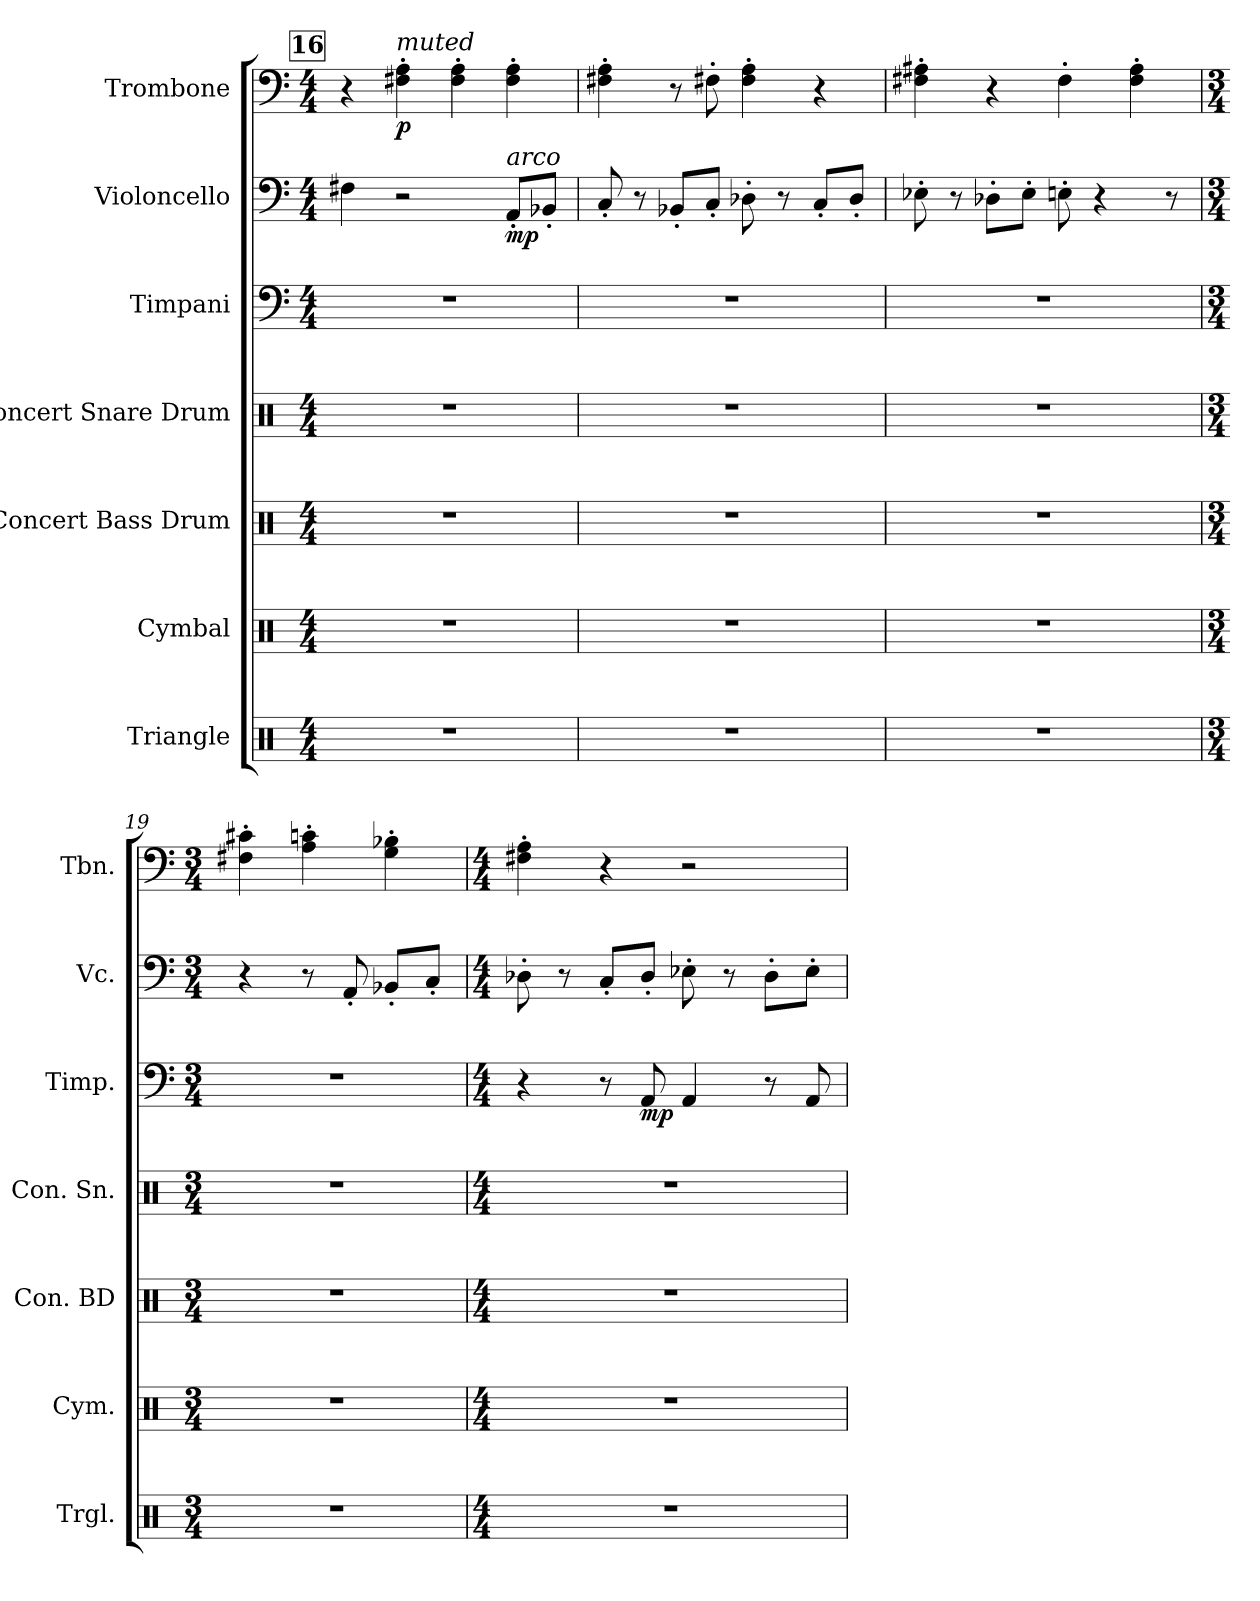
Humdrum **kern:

**kern	**kern	**kern	**kern	**kern	**dynam	**kern	**dynam	**kern	**dynam
*part7	*part6	*part5	*part4	*part3	*part3	*part2	*part2	*part1	*part1
*staff7	*staff6	*staff5	*staff4	*staff3	*staff3	*staff2	*staff2	*staff1	*staff1
*I"Triangle	*I"Cymbal	*I"Concert Bass Drum	*I"Concert Snare Drum	*I"Timpani	*	*I"Violoncello	*	*I"Trombone	*
*I'Trgl.	*I'Cym.	*I'Con. BD	*I'Con. Sn.	*I'Timp.	*	*I'Vc.	*	*I'Tbn.	*
*clefX	*clefX	*clefX	*clefX	*clefF4	*	*clefF4	*	*clefF4	*
*k[]	*k[]	*k[]	*k[]	*k[]	*	*k[]	*	*k[]	*
*M4/4	*M4/4	*M4/4	*M4/4	*M4/4	*	*M4/4	*	*M4/4	*
!!LO:REH:place=s1:a:B:fs=14:t=16
=16	=16	=16	=16	=16	=16	=16	=16	=16	=16
1r	1r	1r	1r	1r	.	4F#X\	.	4r	.
!	!	!	!	!	!	!	!	!LO:TX:a:i:t=muted	!
!	!	!	!	!	!	!	!	!	!LO:DY:b
.	.	.	.	.	.	2r	.	4F#X\' 4A\'	p
.	.	.	.	.	.	.	.	4F#\' 4A\'	.
!	!	!	!	!	!	!LO:TX:a:i:t=arco	!	!	!
!	!	!	!	!	!	!	!LO:DY:b	!	!
.	.	.	.	.	.	8AA'/L	mp	4F#\' 4A\'	.
.	.	.	.	.	.	8BB-X'/J	.	.	.
!!LO:PB:g=z
=17	=17	=17	=17	=17	=17	=17	=17	=17	=17
1r	1r	1r	1r	1r	.	8C'/	.	4F#X\' 4A\'	.
.	.	.	.	.	.	8r	.	.	.
.	.	.	.	.	.	8BB-X'/L	.	8r	.
.	.	.	.	.	.	8C'/J	.	8F#X'\	.
.	.	.	.	.	.	8D-X'\	.	4F#\' 4A\'	.
.	.	.	.	.	.	8r	.	.	.
.	.	.	.	.	.	8C'/L	.	4r	.
.	.	.	.	.	.	8D-'/J	.	.	.
=18	=18	=18	=18	=18	=18	=18	=18	=18	=18
1r	1r	1r	1r	1r	.	8E-X'\	.	4F#X\' 4A#X\'	.
.	.	.	.	.	.	8r	.	.	.
.	.	.	.	.	.	8D-X'\L	.	4r	.
.	.	.	.	.	.	8E-'\J	.	.	.
.	.	.	.	.	.	8En'\	.	4F#'\	.
.	.	.	.	.	.	4r	.	.	.
.	.	.	.	.	.	.	.	4F#\' 4A#\'	.
.	.	.	.	.	.	8r	.	.	.
=19	=19	=19	=19	=19	=19	=19	=19	=19	=19
*M3/4	*M3/4	*M3/4	*M3/4	*M3/4	*	*M3/4	*	*M3/4	*
2.r	2.r	2.r	2.r	2.r	.	4r	.	4F#X\' 4c#X\'	.
.	.	.	.	.	.	8r	.	4A\' 4cn\'	.
.	.	.	.	.	.	8AA'/	.	.	.
.	.	.	.	.	.	8BB-X'/L	.	4G\' 4B-X\'	.
.	.	.	.	.	.	8C'/J	.	.	.
=20	=20	=20	=20	=20	=20	=20	=20	=20	=20
*M4/4	*M4/4	*M4/4	*M4/4	*M4/4	*	*M4/4	*	*M4/4	*
1r	1r	1r	1r	4r	.	8D-X'\	.	4F#X\' 4A\'	.
.	.	.	.	.	.	8r	.	.	.
.	.	.	.	8r	.	8C'/L	.	4r	.
!	!	!	!	!	!LO:DY:b	!	!	!	!
.	.	.	.	8AA/	mp	8D-'/J	.	.	.
.	.	.	.	4AA/	.	8E-X'\	.	2r	.
.	.	.	.	.	.	8r	.	.	.
.	.	.	.	8r	.	8D-'\L	.	.	.
.	.	.	.	8AA/	.	8E-'\J	.	.	.
=	=	=	=	=	=	=	=	=	=
*-	*-	*-	*-	*-	*-	*-	*-	*-	*-
